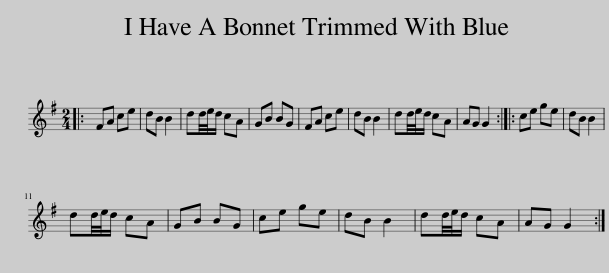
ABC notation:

X:1
L:1/8
M:2/4
I:linebreak $
K:G
V:1 treble
V:1
|: FA ce | dB B2 | dd/4e/4d/ cA | GB BG | FA ce | %5
 dB B2 | dd/4e/4d/ cA | AG G2 :: ce ge | dB B2 |$ %10
 dd/4e/4d/ cA | GB BG | ce ge | dB B2 | dd/4e/4d/ cA | %15
 AG G2 :| %16
